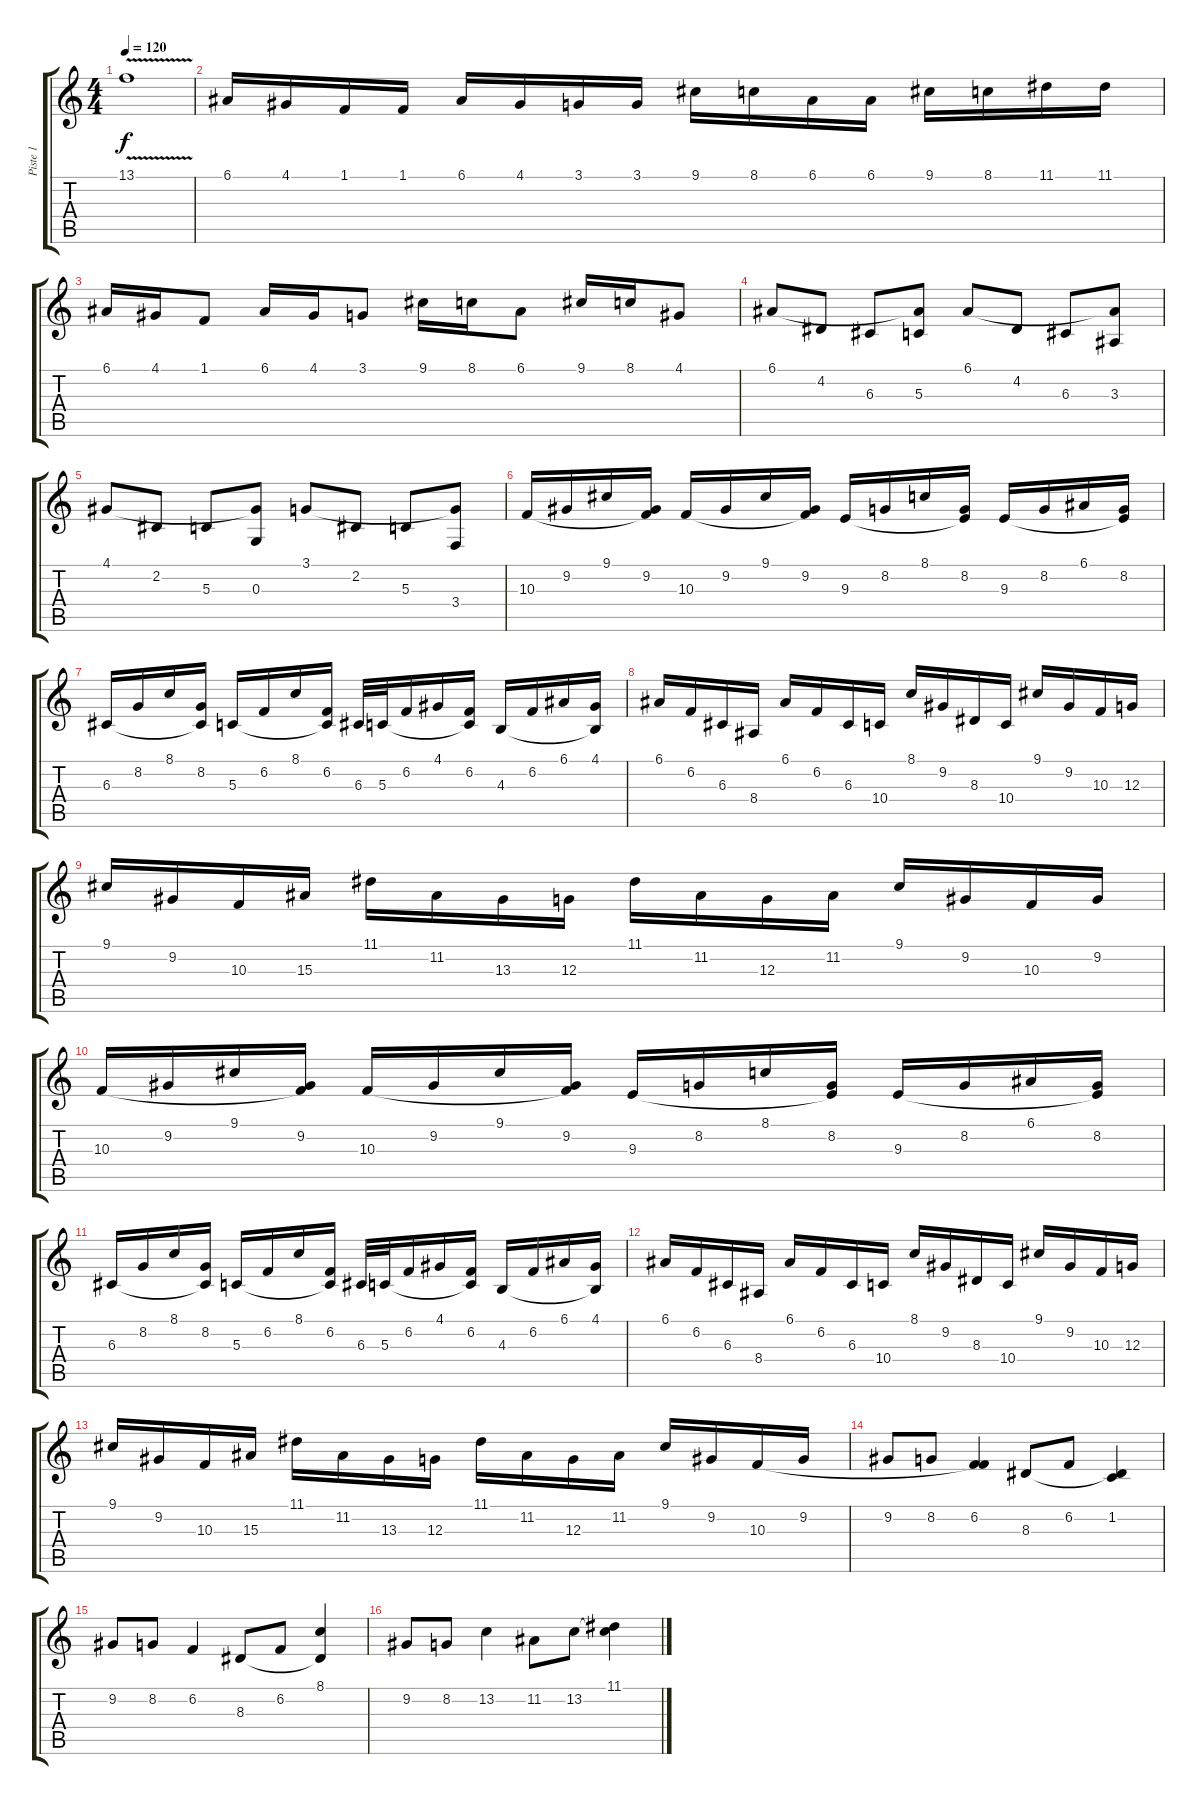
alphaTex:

\track ("Piste 1" "Piste 1") {instrument brightacousticpiano}
\staff {score tabs}
\tuning (E4 B3 G3 D3 A2 E2) {hide}
\ts (4 4)
\tempo 120
\clef g2
\ks c
13.1{v}.1{dy f} |
6.1.16 4.1.16 1.1.16 1.1.16 6.1.16 4.1.16 3.1.16 3.1.16 9.1.16 8.1.16 6.1.16 6.1.16 9.1.16 8.1.16 11.1.16 11.1.16 |
6.1.16 4.1.16 1.1.8 6.1.16 4.1.16 3.1.8 9.1.16 8.1.16 6.1.8 9.1.16 8.1.16 4.1.8 |
6.1.8 4.2.8 6.3.8 (6.1{t} 5.3).8 6.1.8 4.2.8 6.3.8 (6.1{t} 3.3).8 |
4.1.8 2.2.8 5.3.8 (4.1{t} 0.3).8 3.1.8 2.2.8 5.3.8 (3.1{t} 3.4).8 |
10.3.16 9.2.16 9.1.16 (9.2 10.3{t}).16 10.3.16 9.2.16 9.1.16 (9.2 10.3{t}).16 9.3.16 8.2.16 8.1.16 (8.2 9.3{t}).16 9.3.16 8.2.16 6.1.16 (8.2 9.3{t}).16 |
6.3.16 8.2.16 8.1.16 (8.2 6.3{t}).16 5.3.16 6.2.16 8.1.16 (6.2 5.3{t}).16 6.3.32 5.3.32 6.2.16 4.1.16 (6.2 5.3{t}).16 4.3.16 6.2.16 6.1.16 (4.1 4.3{t}).16 |
6.1.16 6.2.16 6.3.16 8.4.16 6.1.16 6.2.16 6.3.16 10.4.16 8.1.16 9.2.16 8.3.16 10.4.16 9.1.16 9.2.16 10.3.16 12.3.16 |
9.1.16 9.2.16 10.3.16 15.3.16 11.1.16 11.2.16 13.3.16 12.3.16 11.1.16 11.2.16 12.3.16 11.2.16 9.1.16 9.2.16 10.3.16 9.2.16 |
10.3.16 9.2.16 9.1.16 (9.2 10.3{t}).16 10.3.16 9.2.16 9.1.16 (9.2 10.3{t}).16 9.3.16 8.2.16 8.1.16 (8.2 9.3{t}).16 9.3.16 8.2.16 6.1.16 (8.2 9.3{t}).16 |
6.3.16 8.2.16 8.1.16 (8.2 6.3{t}).16 5.3.16 6.2.16 8.1.16 (6.2 5.3{t}).16 6.3.32 5.3.32 6.2.16 4.1.16 (6.2 5.3{t}).16 4.3.16 6.2.16 6.1.16 (4.1 4.3{t}).16 |
6.1.16 6.2.16 6.3.16 8.4.16 6.1.16 6.2.16 6.3.16 10.4.16 8.1.16 9.2.16 8.3.16 10.4.16 9.1.16 9.2.16 10.3.16 12.3.16 |
9.1.16 9.2.16 10.3.16 15.3.16 11.1.16 11.2.16 13.3.16 12.3.16 11.1.16 11.2.16 12.3.16 11.2.16 9.1.16 9.2.16 10.3.16 9.2.16 |
9.2.8 8.2.8 (6.2 10.3{t}).4 8.3.8 6.2.8 (1.2 8.3{t}).4 |
9.2.8 8.2.8 6.2.4 8.3.8 6.2.8 (8.1 8.3{t}).4 |
9.2.8 8.2.8 13.2.4 11.2.8 13.2.8 (11.1 13.2{t}).4
